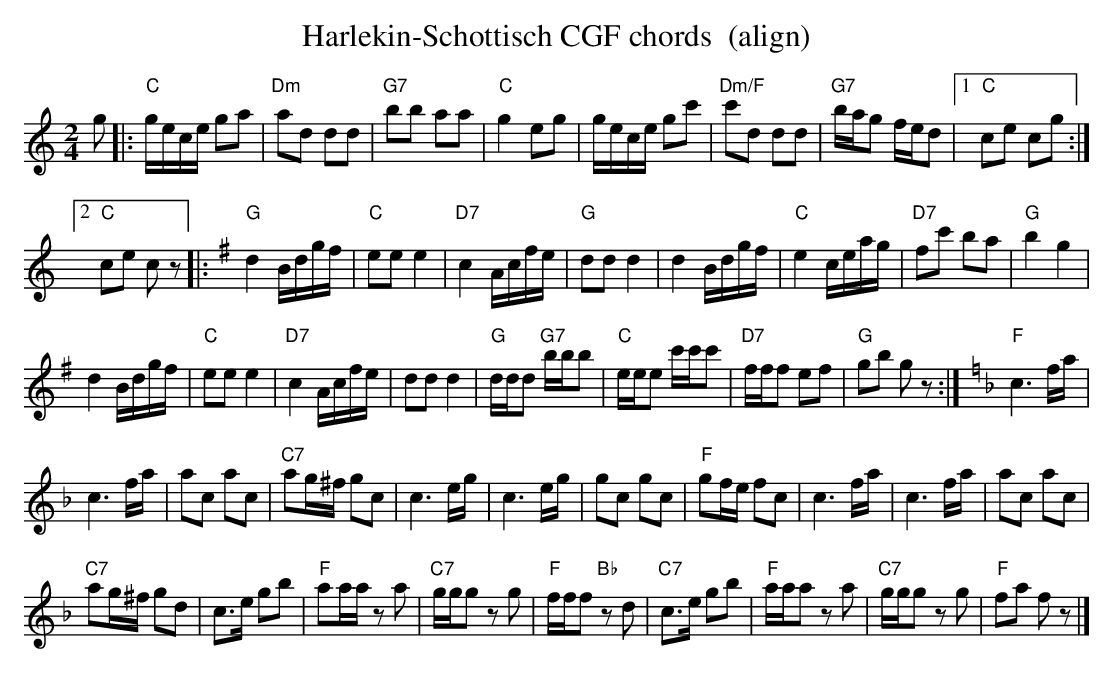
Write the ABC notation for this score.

X:1
T: Harlekin-Schottisch CGF chords  (align)
M:2/4
L:1/16
K:C %%MIDI gchordon
g2 |: "C"gece g2a2 | "Dm"a2d2 d2d2 | "G7"b2b2 a2a2 | "C"g4e2g2 | gece g2c'2 | "Dm/F"c'2d2 d2d2 | \
"G7"bag2 fed2 |1 "C"c2e2 c2g2 :|2
 "C"c2e2 c2z2 |: [K:G] "G"d4 Bdgf | "C"e2e2e4 | "D7"c4 Acfe | "G"d2d2d4 | \
d4Bdgf | "C"e4 ceag | "D7"f2c'2 b2a2 | "G"b4g4 |
 d4 Bdgf | "C"e2e2e4 | "D7"c4 Acfe | \
d2d2d4 | "G"ddd2 "G7"bbb2 | "C"eee2 c'c'c'2 | "D7"fff2 e2f2 | "G"g2b2 g2z2 :| [K:F]  "F"c6fa |
c6fa | a2c2 a2c2 | "C7"a2g^f g2c2 | c6eg | c6eg | g2c2 g2c2 | "F"g2fe f2c2 | \
c6fa | c6fa |  a2c2 a2c2 |
 "C7"a2g^f g2d2 | c3e g2b2 | "F"a2aa z2a2 | "C7"ggg2 z2g2 | \
"F"fff2 "Bb"z2d2 | "C7"c3e g2b2 | "F"aaa2 z2a2 | "C7"ggg2 z2g2 | "F"f2a2 f2z2 |]
